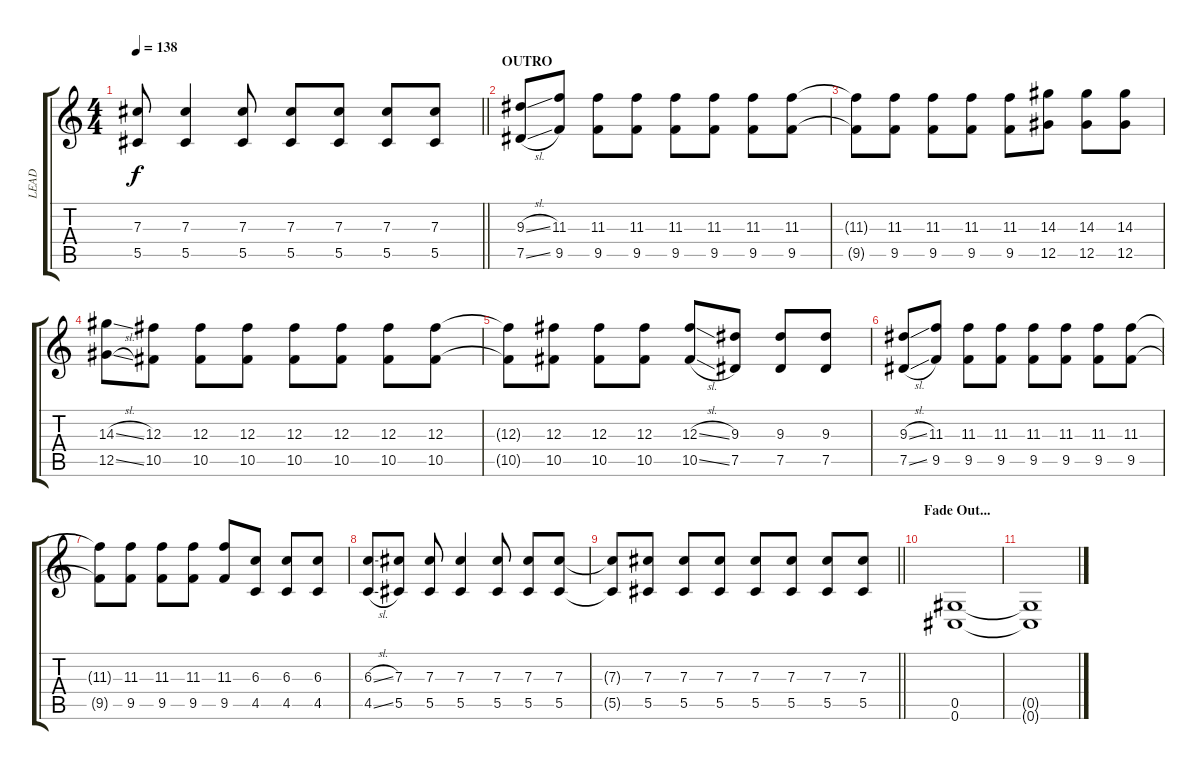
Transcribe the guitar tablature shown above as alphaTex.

\track ("LEAD" "LEAD") {instrument overdrivenguitar}
\staff {score tabs}
\tuning (Eb4 Bb3 Gb3 Db3 Ab2 Db2) {hide}
\ts (4 4)
\tempo 138
\clef g2
\barLineRight lightlight
\ks c
(7.3{t} 5.5{t}).8{dy f} (7.3 5.5).4 (7.3 5.5).8 (7.3 5.5).8 (7.3 5.5).8 (7.3 5.5).8 (7.3 5.5).8 |
\section ("" "OUTRO")
(9.3{sl} 7.5{sl}).8 (11.3 9.5).8 (11.3 9.5).8 (11.3 9.5).8 (11.3 9.5).8 (11.3 9.5).8 (11.3 9.5).8 (11.3 9.5).8 |
(11.3{t} 9.5{t}).8 (11.3 9.5).8 (11.3 9.5).8 (11.3 9.5).8 (11.3 9.5).8 (14.3 12.5).8 (14.3 12.5).8 (14.3 12.5).8 |
(14.3{sl} 12.5{sl}).8 (12.3 10.5).8 (12.3 10.5).8 (12.3 10.5).8 (12.3 10.5).8 (12.3 10.5).8 (12.3 10.5).8 (12.3 10.5).8 |
(12.3{t} 10.5{t}).8 (12.3 10.5).8 (12.3 10.5).8 (12.3 10.5).8 (12.3{sl} 10.5{sl}).8 (9.3 7.5).8 (9.3 7.5).8 (9.3 7.5).8 |
(9.3{sl} 7.5{sl}).8 (11.3 9.5).8 (11.3 9.5).8 (11.3 9.5).8 (11.3 9.5).8 (11.3 9.5).8 (11.3 9.5).8 (11.3 9.5).8 |
(11.3{t} 9.5{t}).8 (11.3 9.5).8 (11.3 9.5).8 (11.3 9.5).8 (11.3 9.5).8 (6.3 4.5).8 (6.3 4.5).8 (6.3 4.5).8 |
(6.3{sl} 4.5{sl}).8 (7.3 5.5).8 (7.3 5.5).8 (7.3 5.5).4 (7.3 5.5).8 (7.3 5.5).8 (7.3 5.5).8 |
\barLineRight lightlight
(7.3{t} 5.5{t}).8 (7.3 5.5).8 (7.3 5.5).8 (7.3 5.5).8 (7.3 5.5).8 (7.3 5.5).8 (7.3 5.5).8 (7.3 5.5).8 |
\section ("" "Fade Out...")
(0.5 0.6).1 |
(0.5{t} 0.6{t}).1
